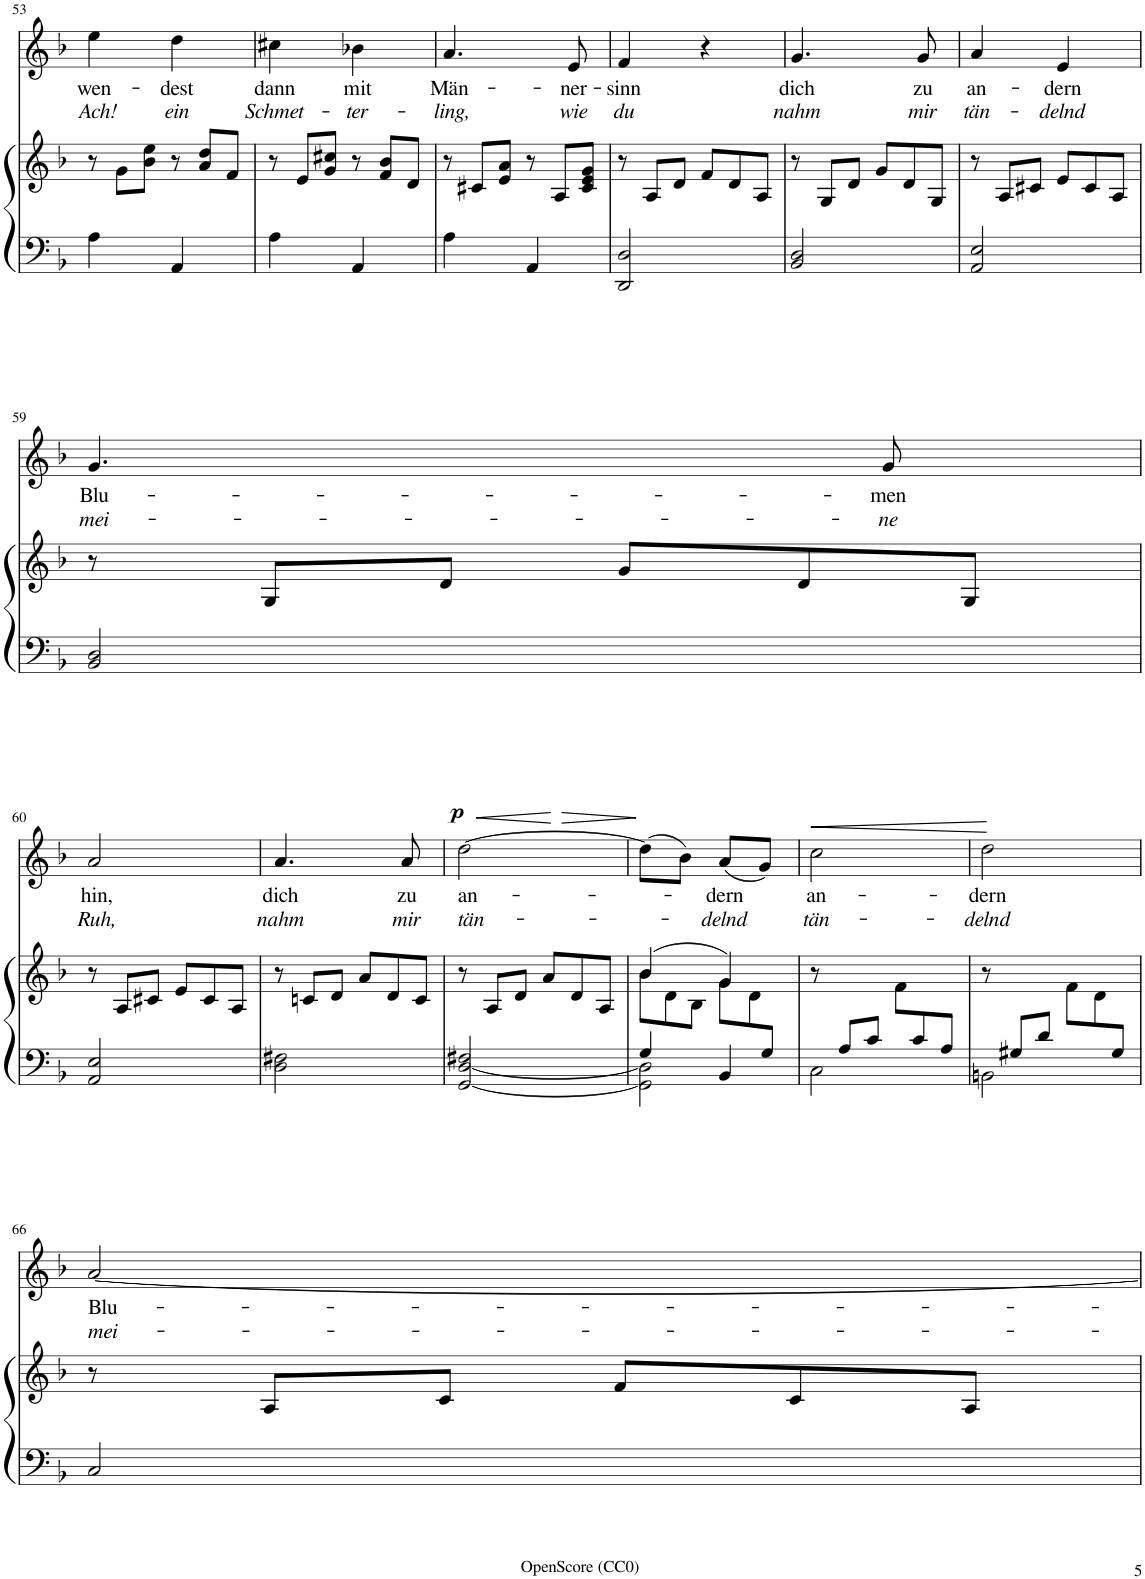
**kern	**kern	**kern	**text	**text	**dynam
*part2	*part2	*part1	*part1	*part1	*part1
*staff3	*staff2	*staff1	*staff1	*staff1	*staff1
*I"Pianoforte	*	*I"Singstimme Voice	*	*	*
*I'Pno	*	*	*	*	*
!!LO:PB:g=z
*clefG2	*clefG2	*clefG2	*	*	*
*k[b-]	*k[b-]	*k[b-]	*	*	*
*M2/4	*M2/4	*M2/4	*	*	*
*	*Xtuplet	*	*	*	*
=53	=53	=53	=53	=53	=53
!	!	!	!LO:LY:b	!LO:LY:b	!
4A\	12r	4ee\	wen-	Ach!	.
.	12g\L	.	.	.	.
.	12b-\ 12ee\J	.	.	.	.
!	!	!	!LO:LY:b	!LO:LY:b	!
4AA/	12r	4dd\	-dest	ein	.
.	12a/ 12dd/L	.	.	.	.
.	12f/J	.	.	.	.
=54	=54	=54	=54	=54	=54
!	!	!	!LO:LY:b	!LO:LY:b	!
4A\	12r	4cc#X\	dann	Schmet-	.
.	12e/L	.	.	.	.
.	12g/ 12cc#X/J	.	.	.	.
!	!	!	!LO:LY:b	!LO:LY:b	!
4AA/	12r	4b-X\	mit	-ter-	.
.	12f/ 12b-/L	.	.	.	.
.	12d/J	.	.	.	.
=55	=55	=55	=55	=55	=55
!	!	!	!LO:LY:b	!LO:LY:b	!
4A\	12r	4.a/	Män-	-ling,	.
.	12c#X/L	.	.	.	.
.	12e/ 12a/J	.	.	.	.
4AA/	12r	.	.	.	.
.	12A/L	.	.	.	.
!	!	!	!LO:LY:b	!LO:LY:b	!
.	.	8e/	-ner-	wie	.
.	12c#/ 12e/ 12g/J	.	.	.	.
=56	=56	=56	=56	=56	=56
!	!	!	!LO:LY:b	!LO:LY:b	!
2DD/ 2D/	12r	4f/	-sinn	du	.
.	12A/L	.	.	.	.
.	12d/J	.	.	.	.
.	12f/L	4r	.	.	.
.	12d/	.	.	.	.
.	12A/J	.	.	.	.
=57	=57	=57	=57	=57	=57
!	!	!	!LO:LY:b	!LO:LY:b	!
2BB-/ 2D/	12r	4.g/	dich	nahm	.
.	12G/L	.	.	.	.
.	12d/J	.	.	.	.
.	12g/L	.	.	.	.
.	12d/	.	.	.	.
!	!	!	!LO:LY:b	!LO:LY:b	!
.	.	8g/	zu	mir	.
.	12G/J	.	.	.	.
=58	=58	=58	=58	=58	=58
!	!	!	!LO:LY:b	!LO:LY:b	!
2AA/ 2E/	12r	4a/	an-	tän-	.
.	12A/L	.	.	.	.
.	12c#X/J	.	.	.	.
!	!	!	!LO:LY:b	!LO:LY:b	!
.	12e/L	4e/	-dern	-delnd	.
.	12c#/	.	.	.	.
.	12A/J	.	.	.	.
!!LO:LB:g=z
=59	=59	=59	=59	=59	=59
!	!	!	!LO:LY:b	!LO:LY:b	!
2BB-/ 2D/	12r	4.g/	Blu-	mei-	.
.	12G/L	.	.	.	.
.	12d/J	.	.	.	.
.	12g/L	.	.	.	.
.	12d/	.	.	.	.
!	!	!	!LO:LY:b	!LO:LY:b	!
.	.	8g/	-men	-ne	.
.	12G/J	.	.	.	.
!!LO:LB:g=z
=60	=60	=60	=60	=60	=60
!	!	!	!LO:LY:b	!LO:LY:b	!
2AA/ 2E/	12r	2a'~/	hin,	Ruh,	.
.	12A/L	.	.	.	.
.	12c#X/J	.	.	.	.
.	12e/L	.	.	.	.
.	12c#/	.	.	.	.
.	12A/J	.	.	.	.
=61	=61	=61	=61	=61	=61
!	!	!	!LO:LY:b	!LO:LY:b	!
2D\ 2F#X\	12r	4.a/	dich	nahm	.
.	12cn/L	.	.	.	.
.	12d/J	.	.	.	.
.	12a/L	.	.	.	.
.	12d/	.	.	.	.
!	!	!	!LO:LY:b	!LO:LY:b	!
.	.	8a/	zu	mir	.
.	12c/J	.	.	.	.
=62	=62	=62	=62	=62	=62
!	!	!	!LO:LY:b	!LO:LY:b	!LO:HP:b
*	*	*^	*	*	*
!	!	!	!	!	!	!LO:DY:n=1:a
[2GG/ [2D/ 2F#X/	12r	[2dd\	4ryy	an-	tän-	< p
.	12A/L	.	.	.	.	.
.	12d/J	.	.	.	.	.
.	12a/L	.	4ryy	.	.	[
.	12d/	.	.	.	.	.
.	12A/J	.	.	.	.	.
*	*	*v	*v	*	*	*
=63	=63	=63	=63	=63	=63
*^	*^	*	*	*	*
*	*^	*	*	*	*	*	*
12%5ryy	4G/	2GG\] 2D\]	(4b-/	12b-\L	(8dd\L]	.	.	.
.	.	.	.	12d\	.	.	.	.
.	.	.	.	.	8b-\J)	.	.	.
.	.	.	.	12B-\J	.	.	.	.
!	!	!	!	!	!	!LO:LY:b	!LO:LY:b	!
.	4BB-/	.	4g/)	12g\L	(8a/L	-dern	-delnd	.
.	.	.	.	12d\	.	.	.	.
.	.	.	.	.	8g/J)	.	.	.
12G/J	.	.	.	12ryy	.	.	.	.
*	*v	*v	*	*	*	*	*	*
=64	=64	=64	=64	=64	=64	=64	=64
!	!	!	!	!	!LO:LY:b	!LO:LY:b	!LO:HP:b
*	*	*v	*v	*	*	*	*
12ryy	2C\	12r	2cc\	an-	tän-	<
12A/L	.	6ryy	.	.	.	.
12c/J	.	.	.	.	.	.
12ryy	.	12f\L	.	.	.	.
12c/	.	6ryy	.	.	.	.
12A/J	.	.	.	.	.	.
*v	*v	*	*	*	*	*
.	.	.	.	.	[
=65	=65	=65	=65	=65	=65
*^	*	*	*	*	*
!	!	!	!	!LO:LY:b	!LO:LY:b	!
12ryy	2BBn\	12r	2dd\	-dern	-delnd	.
12G#X/L	.	6ryy	.	.	.	.
12d/J	.	.	.	.	.	.
6ryy	.	12f\L	.	.	.	.
.	.	12d\	.	.	.	.
12G#/J	.	12ryy	.	.	.	.
*v	*v	*	*	*	*	*
!!LO:LB:g=z
=66	=66	=66	=66	=66	=66
!	!	!	!LO:LY:b	!LO:LY:b	!
2C/	12r	[2a/	Blu-	mei-	.
.	12A/L	.	.	.	.
.	12c/J	.	.	.	.
.	12f/L	.	.	.	.
.	12c/	.	.	.	.
.	12A/J	.	.	.	.
=	=	=	=	=	=
*-	*-	*-	*-	*-	*-
